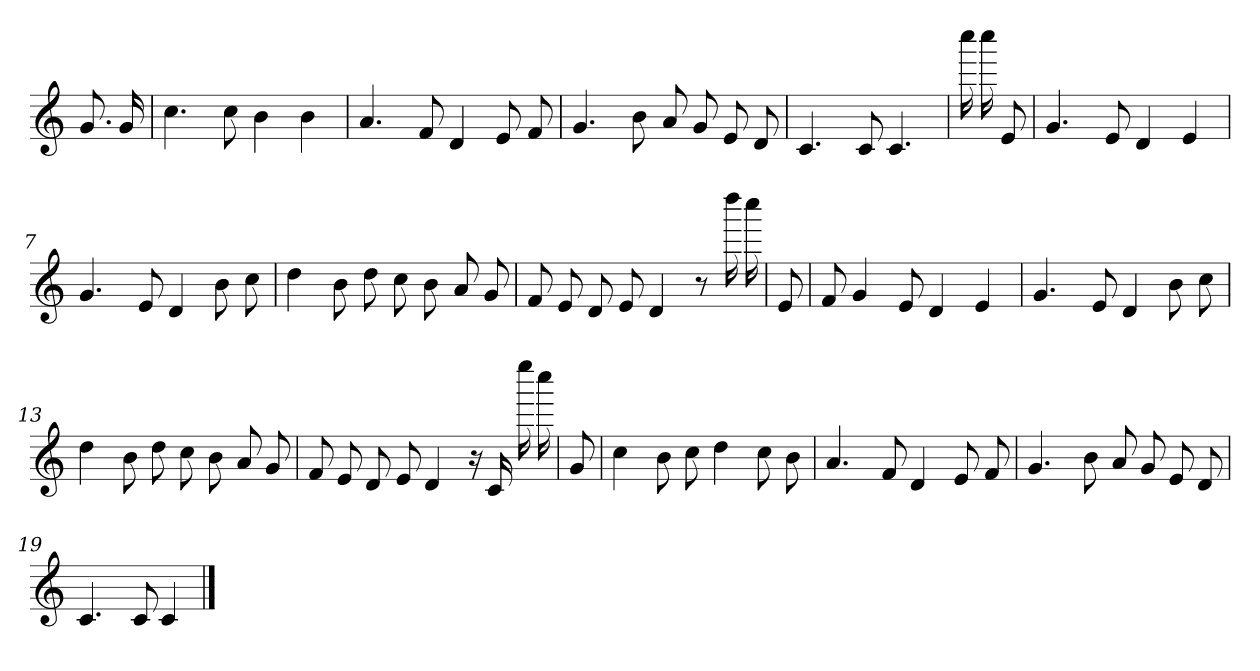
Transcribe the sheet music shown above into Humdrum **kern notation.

**kern
*part1
*staff1
*clefG2
*k[]
*C:
=
8.g
16g
=1
4.cc
8cc
4b
4b
=2
4.a
8f
4d
8e
8f
=3
4.g
8b
8a
8g
8e
8d
=4
4.c
8c
4.c
=5
16cccc
16cccc
8e
=6
4.g
8e
4d
4e
=7
4.g
8e
4d
8b
8cc
=8
4dd
8b
8dd
8cc
8b
8a
8g
=9
8f
8e
8d
8e
4d
8r
16dddd
16cccc
=10y
8e
=11
8f
4g
8e
4d
4e
=12
4.g
8e
4d
8b
8cc
=13
4dd
8b
8dd
8cc
8b
8a
8g
=14
8f
8e
8d
8e
4d
16r
16c
16eeee
16cccc
=15y
8g
=16
4cc
8b
8cc
4dd
8cc
8b
=17
4.a
8f
4d
8e
8f
=18
4.g
8b
8a
8g
8e
8d
=19
4.c
8c
4c
==
*-
